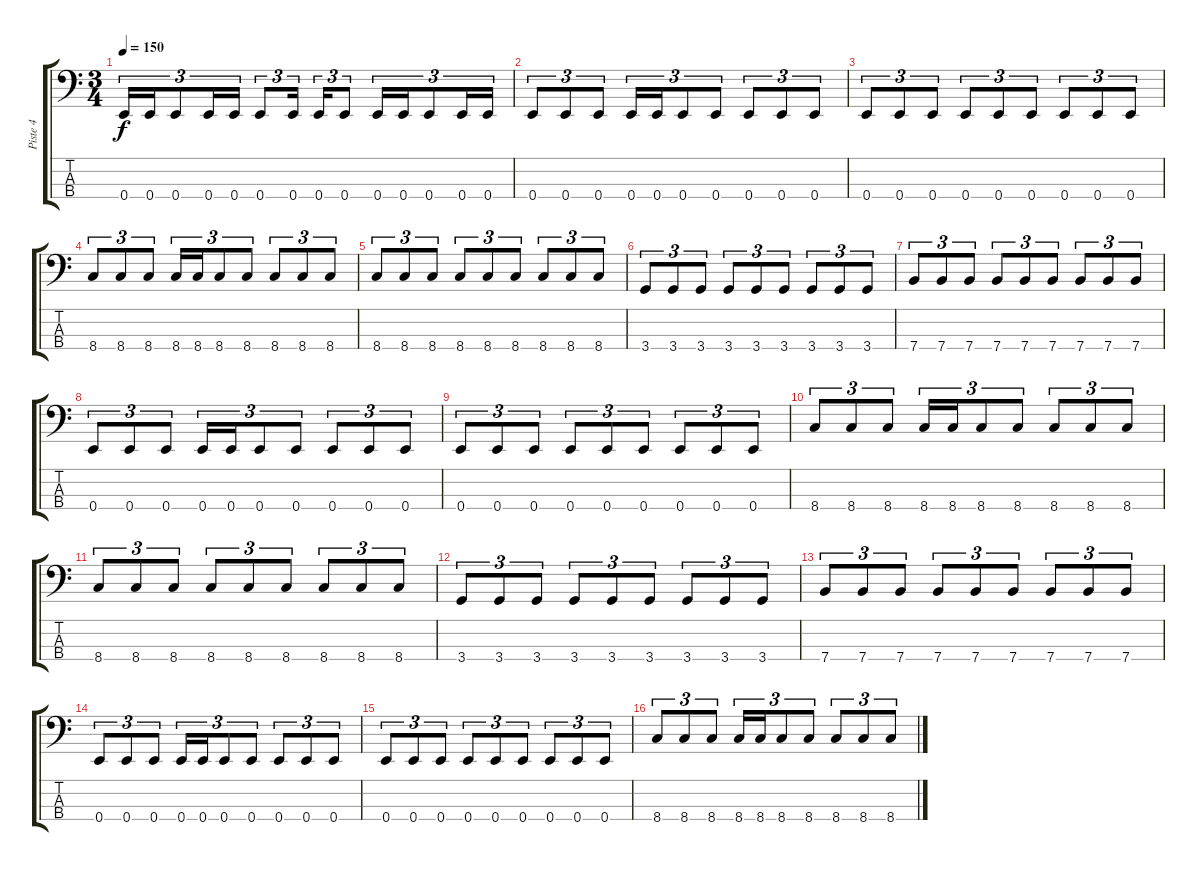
\track ("Piste 4" "Piste 4") {instrument electricbassfinger}
\staff {score tabs}
\tuning (G2 D2 A1 E1) {hide}
\ts (3 4)
\tempo 150
\clef f4
\ks c
0.4.16{tu (3 2) dy f} 0.4.16{tu (3 2)} 0.4.8{tu (3 2)} 0.4.16{tu (3 2)} 0.4.16{tu (3 2)} 0.4.8{tu (3 2)} 0.4.16{tu (3 2)} 0.4.16{tu (3 2)} 0.4.8{tu (3 2)} 0.4.16{tu (3 2)} 0.4.16{tu (3 2)} 0.4.8{tu (3 2)} 0.4.16{tu (3 2)} 0.4.16{tu (3 2)} |
0.4.8{tu (3 2)} 0.4.8{tu (3 2)} 0.4.8{tu (3 2)} 0.4.16{tu (3 2)} 0.4.16{tu (3 2)} 0.4.8{tu (3 2)} 0.4.8{tu (3 2)} 0.4.8{tu (3 2)} 0.4.8{tu (3 2)} 0.4.8{tu (3 2)} |
0.4.8{tu (3 2)} 0.4.8{tu (3 2)} 0.4.8{tu (3 2)} 0.4.8{tu (3 2)} 0.4.8{tu (3 2)} 0.4.8{tu (3 2)} 0.4.8{tu (3 2)} 0.4.8{tu (3 2)} 0.4.8{tu (3 2)} |
8.4.8{tu (3 2)} 8.4.8{tu (3 2)} 8.4.8{tu (3 2)} 8.4.16{tu (3 2)} 8.4.16{tu (3 2)} 8.4.8{tu (3 2)} 8.4.8{tu (3 2)} 8.4.8{tu (3 2)} 8.4.8{tu (3 2)} 8.4.8{tu (3 2)} |
8.4.8{tu (3 2)} 8.4.8{tu (3 2)} 8.4.8{tu (3 2)} 8.4.8{tu (3 2)} 8.4.8{tu (3 2)} 8.4.8{tu (3 2)} 8.4.8{tu (3 2)} 8.4.8{tu (3 2)} 8.4.8{tu (3 2)} |
3.4.8{tu (3 2)} 3.4.8{tu (3 2)} 3.4.8{tu (3 2)} 3.4.8{tu (3 2)} 3.4.8{tu (3 2)} 3.4.8{tu (3 2)} 3.4.8{tu (3 2)} 3.4.8{tu (3 2)} 3.4.8{tu (3 2)} |
7.4.8{tu (3 2)} 7.4.8{tu (3 2)} 7.4.8{tu (3 2)} 7.4.8{tu (3 2)} 7.4.8{tu (3 2)} 7.4.8{tu (3 2)} 7.4.8{tu (3 2)} 7.4.8{tu (3 2)} 7.4.8{tu (3 2)} |
0.4.8{tu (3 2)} 0.4.8{tu (3 2)} 0.4.8{tu (3 2)} 0.4.16{tu (3 2)} 0.4.16{tu (3 2)} 0.4.8{tu (3 2)} 0.4.8{tu (3 2)} 0.4.8{tu (3 2)} 0.4.8{tu (3 2)} 0.4.8{tu (3 2)} |
0.4.8{tu (3 2)} 0.4.8{tu (3 2)} 0.4.8{tu (3 2)} 0.4.8{tu (3 2)} 0.4.8{tu (3 2)} 0.4.8{tu (3 2)} 0.4.8{tu (3 2)} 0.4.8{tu (3 2)} 0.4.8{tu (3 2)} |
8.4.8{tu (3 2)} 8.4.8{tu (3 2)} 8.4.8{tu (3 2)} 8.4.16{tu (3 2)} 8.4.16{tu (3 2)} 8.4.8{tu (3 2)} 8.4.8{tu (3 2)} 8.4.8{tu (3 2)} 8.4.8{tu (3 2)} 8.4.8{tu (3 2)} |
8.4.8{tu (3 2)} 8.4.8{tu (3 2)} 8.4.8{tu (3 2)} 8.4.8{tu (3 2)} 8.4.8{tu (3 2)} 8.4.8{tu (3 2)} 8.4.8{tu (3 2)} 8.4.8{tu (3 2)} 8.4.8{tu (3 2)} |
3.4.8{tu (3 2)} 3.4.8{tu (3 2)} 3.4.8{tu (3 2)} 3.4.8{tu (3 2)} 3.4.8{tu (3 2)} 3.4.8{tu (3 2)} 3.4.8{tu (3 2)} 3.4.8{tu (3 2)} 3.4.8{tu (3 2)} |
7.4.8{tu (3 2)} 7.4.8{tu (3 2)} 7.4.8{tu (3 2)} 7.4.8{tu (3 2)} 7.4.8{tu (3 2)} 7.4.8{tu (3 2)} 7.4.8{tu (3 2)} 7.4.8{tu (3 2)} 7.4.8{tu (3 2)} |
0.4.8{tu (3 2)} 0.4.8{tu (3 2)} 0.4.8{tu (3 2)} 0.4.16{tu (3 2)} 0.4.16{tu (3 2)} 0.4.8{tu (3 2)} 0.4.8{tu (3 2)} 0.4.8{tu (3 2)} 0.4.8{tu (3 2)} 0.4.8{tu (3 2)} |
0.4.8{tu (3 2)} 0.4.8{tu (3 2)} 0.4.8{tu (3 2)} 0.4.8{tu (3 2)} 0.4.8{tu (3 2)} 0.4.8{tu (3 2)} 0.4.8{tu (3 2)} 0.4.8{tu (3 2)} 0.4.8{tu (3 2)} |
8.4.8{tu (3 2)} 8.4.8{tu (3 2)} 8.4.8{tu (3 2)} 8.4.16{tu (3 2)} 8.4.16{tu (3 2)} 8.4.8{tu (3 2)} 8.4.8{tu (3 2)} 8.4.8{tu (3 2)} 8.4.8{tu (3 2)} 8.4.8{tu (3 2)}
